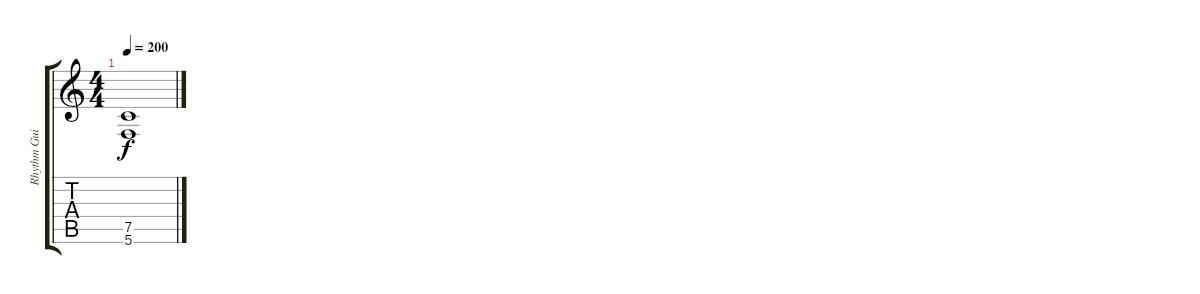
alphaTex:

\track ("Rhythm Guitar" "Rhythm Gui") {instrument distortionguitar}
\staff {score tabs}
\tuning (C4 G3 Eb3 Bb2 F2 C2) {hide}
\ts (4 4)
\tempo 200
\clef g2
\ks c
(7.5{t} 5.6{t}).1{dy f}
